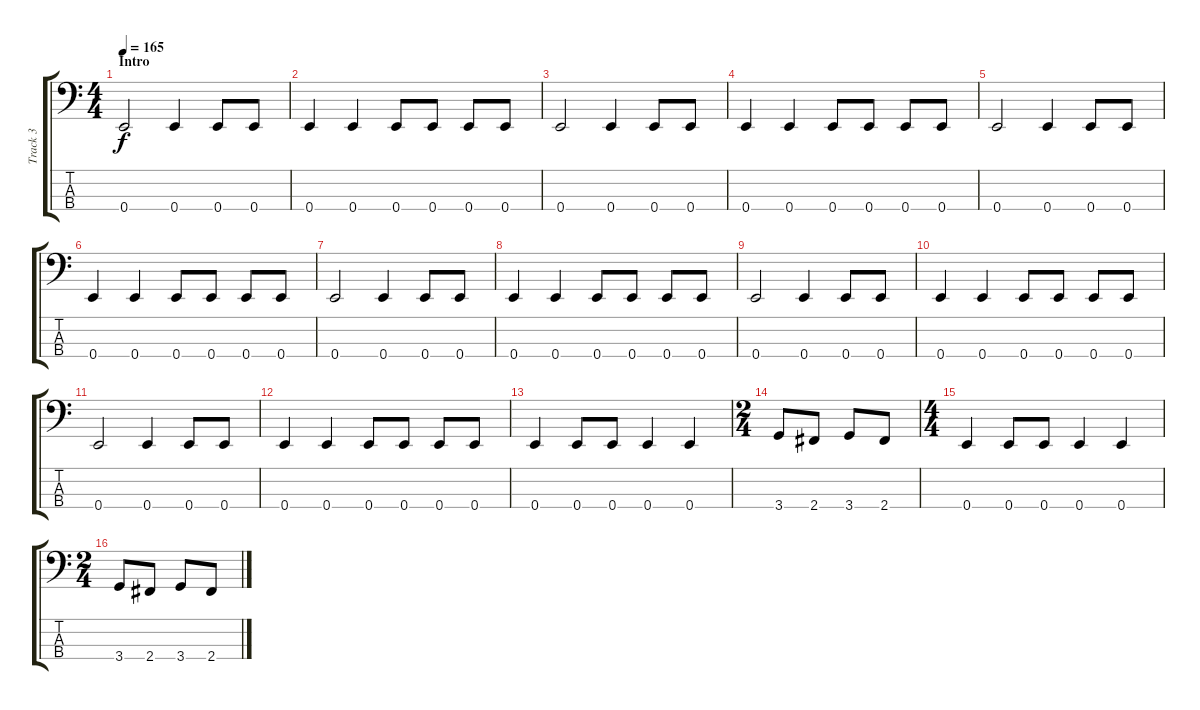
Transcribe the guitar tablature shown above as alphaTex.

\track ("Track 3" "Track 3") {instrument electricbassfinger}
\staff {score tabs}
\tuning (G2 D2 A1 E1) {hide}
\ts (4 4)
\section ("" "Intro")
\tempo 165
\clef f4
\ks c
0.4.2{dy f instrument electricbassfinger} 0.4.4 0.4.8 0.4.8 |
0.4.4 0.4.4 0.4.8 0.4.8 0.4.8 0.4.8 |
0.4.2 0.4.4 0.4.8 0.4.8 |
0.4.4 0.4.4 0.4.8 0.4.8 0.4.8 0.4.8 |
0.4.2 0.4.4 0.4.8 0.4.8 |
0.4.4 0.4.4 0.4.8 0.4.8 0.4.8 0.4.8 |
0.4.2 0.4.4 0.4.8 0.4.8 |
0.4.4 0.4.4 0.4.8 0.4.8 0.4.8 0.4.8 |
0.4.2 0.4.4 0.4.8 0.4.8 |
0.4.4 0.4.4 0.4.8 0.4.8 0.4.8 0.4.8 |
0.4.2 0.4.4 0.4.8 0.4.8 |
0.4.4 0.4.4 0.4.8 0.4.8 0.4.8 0.4.8 |
0.4.4 0.4.8 0.4.8 0.4.4 0.4.4 |
\ts (2 4)
3.4.8 2.4.8 3.4.8 2.4.8 |
\ts (4 4)
0.4.4 0.4.8 0.4.8 0.4.4 0.4.4 |
\ts (2 4)
3.4.8 2.4.8 3.4.8 2.4.8
